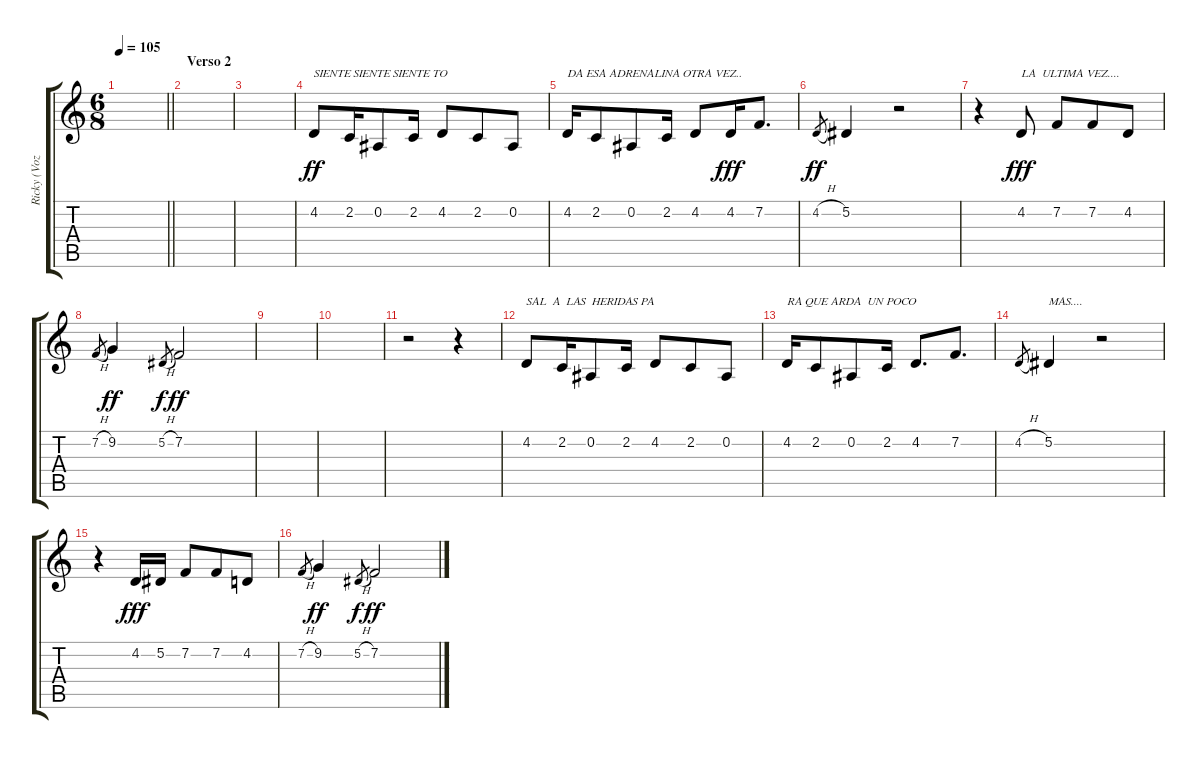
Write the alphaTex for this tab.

\track ("Ricky (Voz)" "Ricky (Voz") {instrument lead1square}
\staff {score tabs}
\tuning (Eb4 Bb3 Gb3 Db3 Ab2 Eb2) {hide}
\ts (6 8)
\tempo 105
\clef g2
\barLineRight lightlight
\ks c
|
\section ("" "Verso 2")
|
|
4.2.8{txt "SIENTE SIENTE SIENTE TO" dy ff} 2.2.16 0.2.8 2.2.16 4.2.8 2.2.8 0.2.8 |
4.2.16{txt "DA ESA ADRENALINA OTRA VEZ.."} 2.2.8 0.2.8 2.2.16 4.2.8 4.2.16{dy fff} 7.2.8{d} |
4.2{h}.8{gr dy ff} 5.2.4 r.2 |
r.4 4.2.8{txt "LA  ULTIMA VEZ...." dy fff} 7.2.8 7.2.8 4.2.8 |
7.2{h}.8{gr} 9.2.4{dy ff} 5.2{h}.8{gr dy f} 7.2.2{dy ff} |
|
|
r.2 r.4 |
4.2.8{txt "SAL  A  LAS  HERIDAS PA"} 2.2.16 0.2.8 2.2.16 4.2.8 2.2.8 0.2.8 |
4.2.16{txt "RA QUE ARDA  UN POCO"} 2.2.8 0.2.8 2.2.16 4.2.8{d} 7.2.8{d} |
4.2{h}.8{gr} 5.2.4{txt "MAS...."} r.2 |
r.4 4.2.16{dy fff} 5.2.16 7.2.8 7.2.8 4.2.8 |
7.2{h}.8{gr} 9.2.4{dy ff} 5.2{h}.8{gr dy f} 7.2.2{dy ff}
